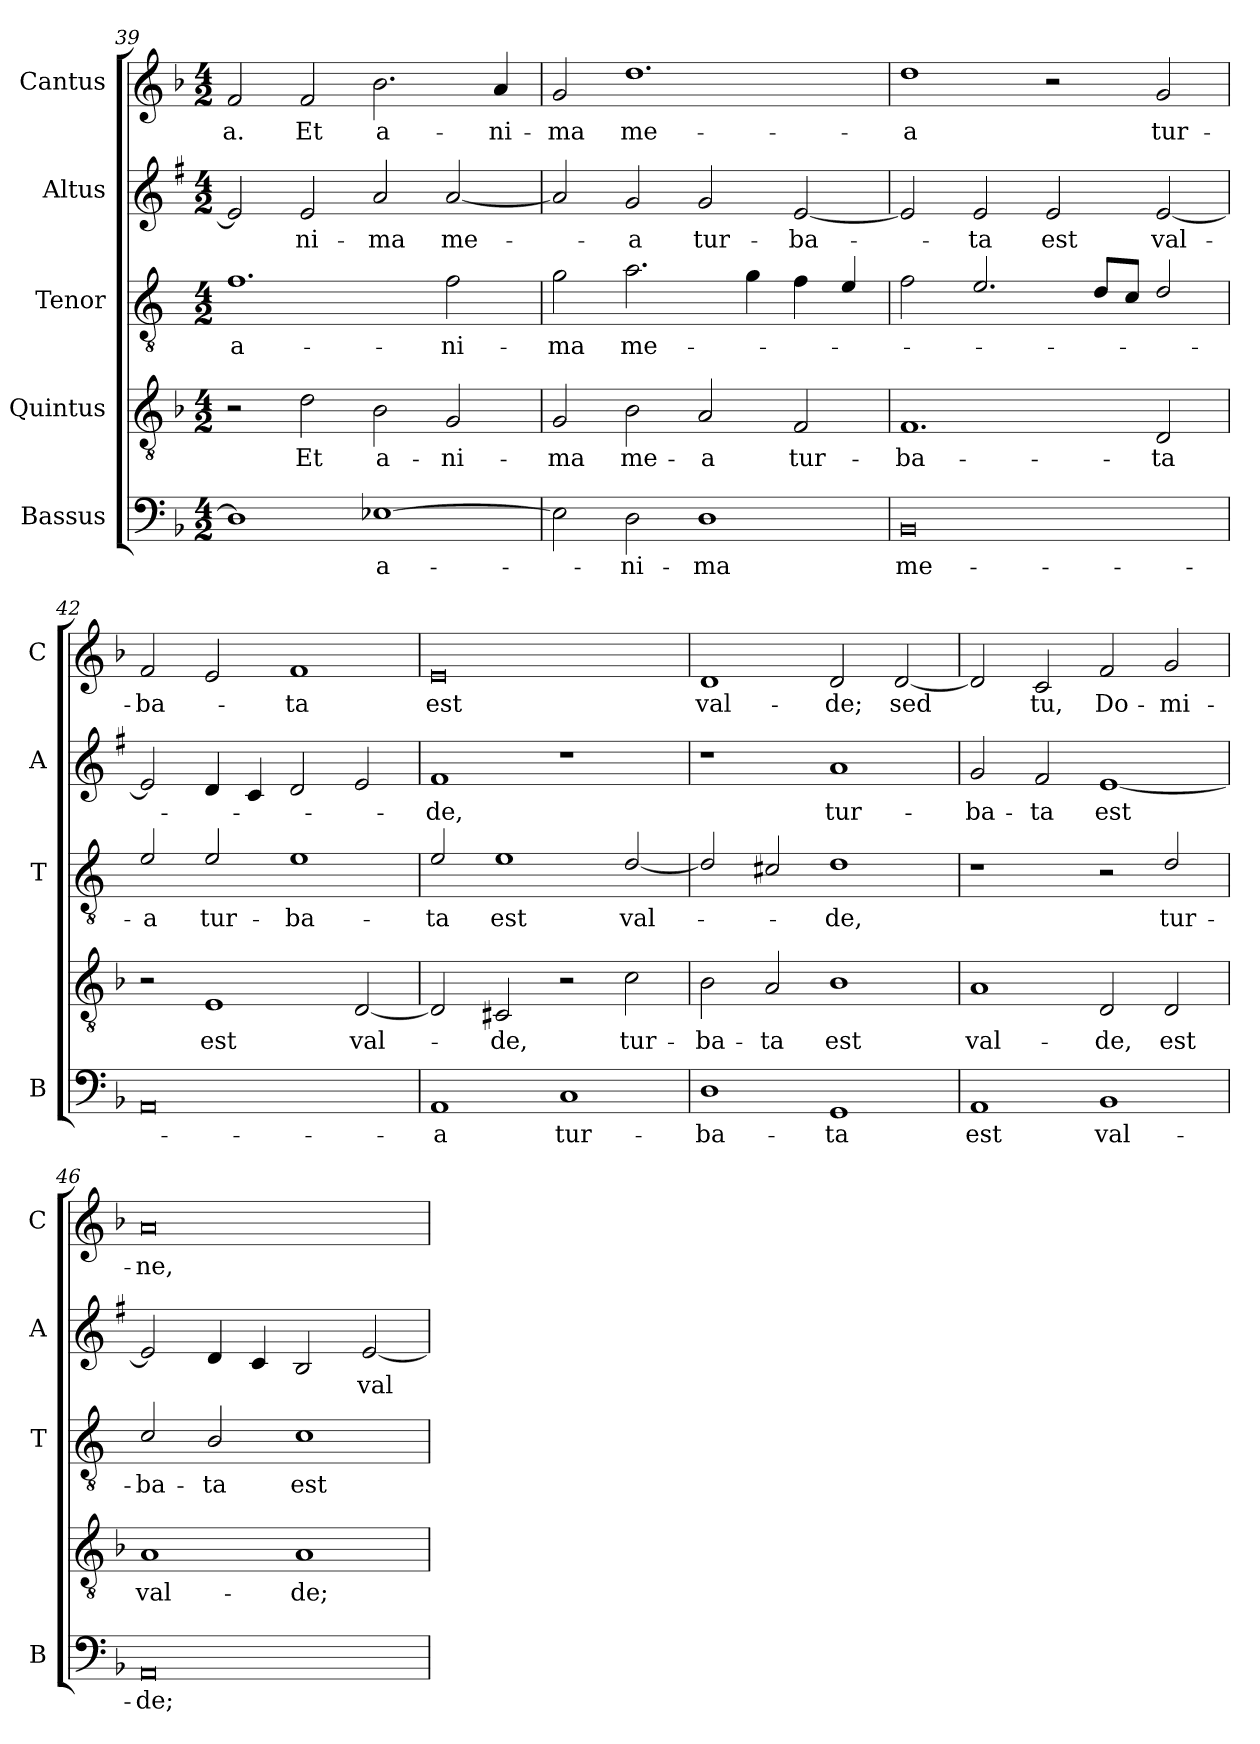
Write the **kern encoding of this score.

**kern	**text	**kern	**text	**kern	**text	**kern	**text	**kern	**text
*part5	*part5	*part4	*part4	*part3	*part3	*part2	*part2	*part1	*part1
*staff5	*staff5	*staff4	*staff4	*staff3	*staff3	*staff2	*staff2	*staff1	*staff1
*I"Bassus	*	*I"Quintus	*	*I"Tenor	*	*I"Altus	*	*I"Cantus	*
*I'B	*	*	*	*I'T	*	*I'A	*	*I'C	*
*clefF4	*	*clefGv2	*	*clefGv2	*	*clefG2	*	*clefG2	*
*	*	*	*	*ITrd4c7	*	*ITrd1c2	*	*	*
*k[b-]	*	*k[b-]	*	*k[b-]	*	*k[b-]	*	*k[b-]	*
*F:	*	*F:	*	*F:	*	*F:	*	*F:	*
*M4/2	*	*M4/2	*	*M4/2	*	*M4/2	*	*M4/2	*
=39	=39	=39	=39	=39	=39	=39	=39	=39	=39
!	!	!	!	!	!LO:LY:b	!	!	!	!LO:LY:b
1D]	.	2r	.	1.B-	a-	2d/]	.	2f/	-a.
!	!	!	!LO:LY:b	!	!	!	!LO:LY:b	!	!LO:LY:b
.	.	2d\	Et	.	.	2d/	-ni-	2f/	Et
!	!LO:LY:b	!	!LO:LY:b	!	!	!	!LO:LY:b	!	!LO:LY:b
[1E-X	a-	2B-\	a-	.	.	2g/	-ma	2.b-\	a-
!	!	!	!LO:LY:b	!	!LO:LY:b	!	!LO:LY:b	!	!
.	.	2G/	-ni-	2B-\	-ni-	[2g/	me-	.	.
!	!	!	!	!	!	!	!	!	!LO:LY:b
.	.	.	.	.	.	.	.	4a/	-ni-
=40	=40	=40	=40	=40	=40	=40	=40	=40	=40
!	!	!	!LO:LY:b	!	!LO:LY:b	!	!	!	!LO:LY:b
2E-\]	.	2G/	-ma	2c\	-ma	2g/]	.	2g/	-ma
!	!LO:LY:b	!	!LO:LY:b	!	!LO:LY:b	!	!LO:LY:b	!	!LO:LY:b
2D\	-ni-	2B-\	me-	2.d\	me-	2f/	-a	1.dd	me-
!	!LO:LY:b	!	!LO:LY:b	!	!	!	!LO:LY:b	!	!
1D	-ma	2A/	-a	.	.	2f/	tur-	.	.
.	.	.	.	4c\	.	.	.	.	.
!	!	!	!LO:LY:b	!	!	!	!LO:LY:b	!	!
.	.	2F/	tur-	4B-\	.	[2d/	-ba-	.	.
.	.	.	.	4A/	.	.	.	.	.
=41	=41	=41	=41	=41	=41	=41	=41	=41	=41
!	!LO:LY:b	!	!LO:LY:b	!	!	!	!	!	!LO:LY:b
0BB-	me-	1.F	-ba-	2B-\	.	2d/]	.	1dd	-a
!	!	!	!	!	!	!	!LO:LY:b	!	!
.	.	.	.	2.A/	.	2d/	-ta	.	.
!	!	!	!	!	!	!	!LO:LY:b	!	!
.	.	.	.	.	.	2d/	est	2r	.
.	.	.	.	8G/L	.	.	.	.	.
.	.	.	.	8F/J	.	.	.	.	.
!	!	!	!LO:LY:b	!	!	!	!LO:LY:b	!	!LO:LY:b
.	.	2D/	-ta	2G/	.	[2d/	val-	2g/	tur-
!!LO:LB:g=z
=42	=42	=42	=42	=42	=42	=42	=42	=42	=42
!	!	!	!	!	!LO:LY:b	!	!	!	!LO:LY:b
0AA	.	2r	.	2A/	-a	2d/]	.	2f/	-ba-
!	!	!	!LO:LY:b	!	!LO:LY:b	!	!	!	!
.	.	1E	est	2A/	tur-	4c/	.	2e/	.
.	.	.	.	.	.	4B-/	.	.	.
!	!	!	!	!	!LO:LY:b	!	!	!	!LO:LY:b
.	.	.	.	1A	-ba-	2c/	.	1f	-ta
!	!	!	!LO:LY:b	!	!	!	!	!	!
.	.	[2D/	val-	.	.	2d/	.	.	.
=43	=43	=43	=43	=43	=43	=43	=43	=43	=43
!	!LO:LY:b	!	!	!	!LO:LY:b	!	!LO:LY:b	!	!LO:LY:b
1AA	-a	2D/]	.	2A/	-ta	1e	-de,	0e	est
!	!	!	!LO:LY:b	!	!LO:LY:b	!	!	!	!
.	.	2C#X/	-de,	1A	est	.	.	.	.
!	!LO:LY:b	!	!	!	!	!	!	!	!
1C	tur-	2r	.	.	.	1r	.	.	.
!	!	!	!LO:LY:b	!	!LO:LY:b	!	!	!	!
.	.	2c\	tur-	[2G/	val-	.	.	.	.
=44	=44	=44	=44	=44	=44	=44	=44	=44	=44
!	!LO:LY:b	!	!LO:LY:b	!	!	!	!	!	!LO:LY:b
1D	-ba-	2B-\	-ba-	2G/]	.	1r	.	1d	val-
!	!	!	!LO:LY:b	!	!	!	!	!	!
.	.	2A/	-ta	2F#X/	.	.	.	.	.
!	!LO:LY:b	!	!LO:LY:b	!	!LO:LY:b	!	!LO:LY:b	!	!LO:LY:b
1GG	-ta	1B-	est	1G	-de,	1g	tur-	2d/	-de;
!	!	!	!	!	!	!	!	!	!LO:LY:b
.	.	.	.	.	.	.	.	[2d/	sed
=45	=45	=45	=45	=45	=45	=45	=45	=45	=45
!	!LO:LY:b	!	!LO:LY:b	!	!	!	!LO:LY:b	!	!
1AA	est	1A	val-	1r	.	2f/	-ba-	2d/]	.
!	!	!	!	!	!	!	!LO:LY:b	!	!LO:LY:b
.	.	.	.	.	.	2e/	-ta	2c/	tu,
!	!LO:LY:b	!	!LO:LY:b	!	!	!	!LO:LY:b	!	!LO:LY:b
1BB-	val-	2D/	-de,	2r	.	[1d	est	2f/	Do-
!	!	!	!LO:LY:b	!	!LO:LY:b	!	!	!	!LO:LY:b
.	.	2D/	est	2G/	tur-	.	.	2g/	-mi-
=46	=46	=46	=46	=46	=46	=46	=46	=46	=46
!	!LO:LY:b	!	!LO:LY:b	!	!LO:LY:b	!	!	!	!LO:LY:b
0AA	-de;	1A	val-	2F/	-ba-	2d/]	.	0a	-ne,
!	!	!	!	!	!LO:LY:b	!	!	!	!
.	.	.	.	2E/	-ta	4c/	.	.	.
.	.	.	.	.	.	4B-/	.	.	.
!	!	!	!LO:LY:b	!	!LO:LY:b	!	!	!	!
.	.	1A	-de;	1F	est	2A/	.	.	.
!	!	!	!	!	!	!	!LO:LY:b	!	!
.	.	.	.	.	.	[2d/	val-	.	.
=	=	=	=	=	=	=	=	=	=
*-	*-	*-	*-	*-	*-	*-	*-	*-	*-
